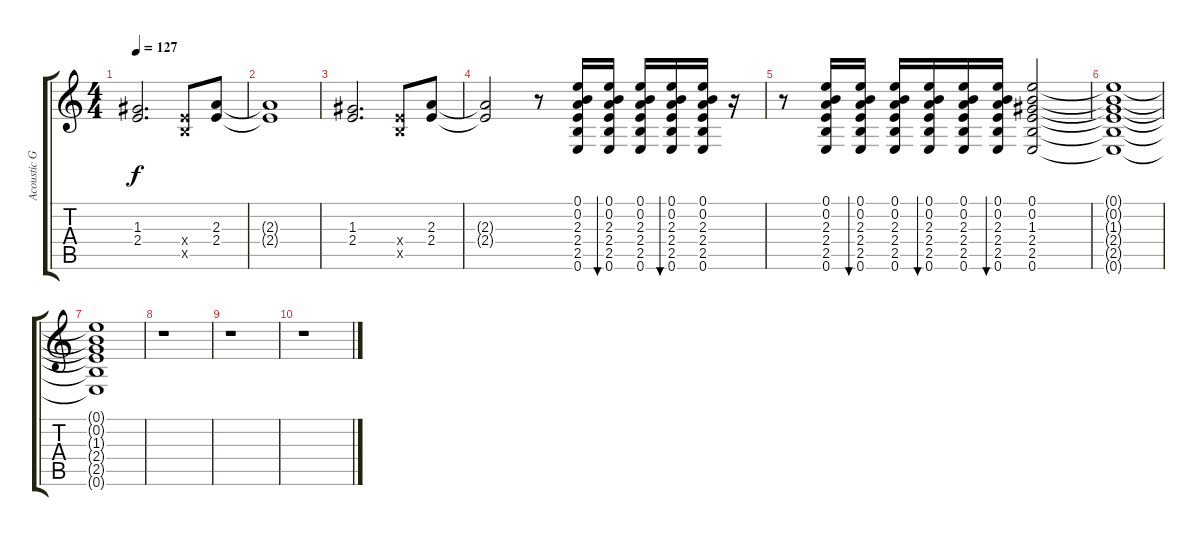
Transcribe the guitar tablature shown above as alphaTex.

\track ("Acoustic Guitar" "Acoustic G") {instrument acousticguitarsteel}
\staff {score tabs}
\tuning (E4 B3 G3 D3 A2 E2) {hide}
\ts (4 4)
\tempo 127
\clef g2
\ks c
(1.3 2.4).2{d dy f} (2.4{x} 2.5{x}).8 (2.3 2.4).8 |
(2.3{t} 2.4{t}).1 |
(1.3 2.4).2{d} (2.4{x} 2.5{x}).8 (2.3 2.4).8 |
(2.3{t} 2.4{t}).2 r.8 (0.1 0.2 2.3 2.4 2.5 0.6).16 (0.1 0.2 2.3 2.4 2.5 0.6).16{bu 30} (0.1 0.2 2.3 2.4 2.5 0.6).16 (0.1 0.2 2.3 2.4 2.5 0.6).16{bu 30} (0.1 0.2 2.3 2.4 2.5 0.6).16 r.16 |
r.8 (0.1 0.2 2.3 2.4 2.5 0.6).16 (0.1 0.2 2.3 2.4 2.5 0.6).16{bu 30} (0.1 0.2 2.3 2.4 2.5 0.6).16 (0.1 0.2 2.3 2.4 2.5 0.6).16{bu 30} (0.1 0.2 2.3 2.4 2.5 0.6).16 (0.1 0.2 2.3 2.4 2.5 0.6).16{bu 30} (0.1 0.2 1.3 2.4 2.5 0.6).2 |
(0.1{t} 0.2{t} 1.3{t} 2.4{t} 2.5{t} 0.6{t}).1 |
(0.1{t} 0.2{t} 1.3{t} 2.4{t} 2.5{t} 0.6{t}).1 |
r.1 |
r.1 |
r.1
